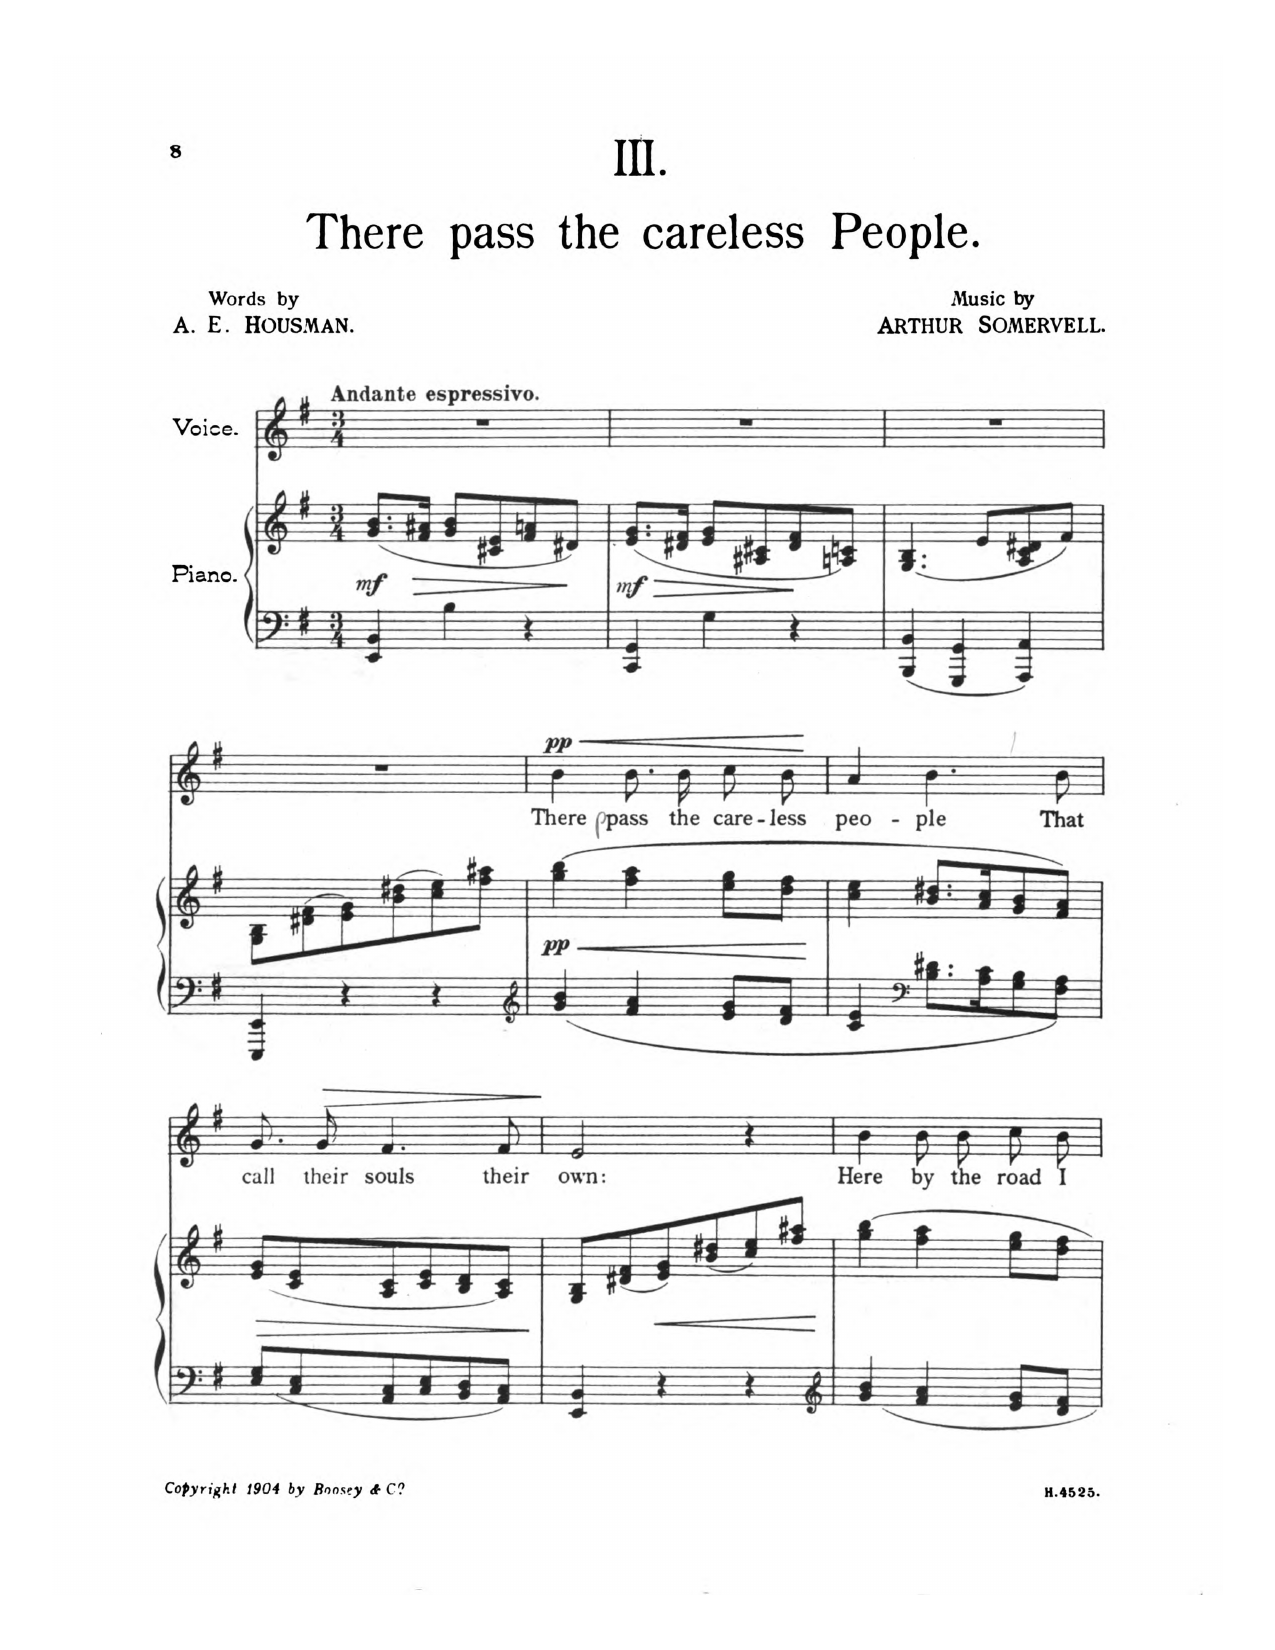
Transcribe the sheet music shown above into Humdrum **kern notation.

**kern	**kern	**dynam	**kern	**text	**dynam
*part2	*part2	*part2	*part1	*part1	*part1
*staff3	*staff2	*staff2/3	*staff1	*staff1	*staff1
*I"Piano	*	*	*I"Voice	*	*
*I'Pno	*	*	*	*	*
*clefF4	*clefG2	*	*clefG2	*	*
*k[f#]	*k[f#]	*	*k[f#]	*	*
*M3/4	*M3/4	*	*M3/4	*	*
=1	=1	=1	=1	=1	=1
!	!	!	!LO:TX:a:B:t=Andante espressivo	!	!
!	!	!LO:HP:b	!	!	!
!	!	!LO:DY:n=1:b	!	!	!
4EE/ 4BB/	(8.g/ 8.b/L	> mf	2.r	.	.
.	16f#/ 16a#X/Jk	.	.	.	.
4B\	8g/ 8b/L	.	.	.	.
.	8c#X/ 8e/	.	.	.	.
4r	8f#/ 8an/	.	.	.	.
.	8d#X/J)	.	.	.	.
.	.	]	.	.	.
=2	=2	=2	=2	=2	=2
!	!	!LO:HP:b	!	!	!
!	!	!LO:DY:n=1:b	!	!	!
4CC/ 4GG/	(8.e/ 8.g/L	> mf	2.r	.	.
.	16d#X/ 16f#/Jk	.	.	.	.
4G\	8e/ 8g/L	.	.	.	.
.	8A#X/ 8c#X/	.	.	.	.
4r	8d#/ 8f#/	.	.	.	.
.	8An/ 8cn/J)	]	.	.	.
=3	=3	=3	=3	=3	=3
4BBB/ 4BB/	(4.G/ 4.B/	.	2.r	.	.
4GGG/ 4GG/	.	.	.	.	.
.	8e/L	.	.	.	.
4AAA/ 4AA/	8A/ 8c/ 8d#X/	.	.	.	.
.	8f#/J)	.	.	.	.
=4	=4	=4	=4	=4	=4
4EEE/ 4EE/	8G\ 8B\L	.	2.r	.	.
.	(8d#X\ 8f#\	.	.	.	.
4r	8e\ 8g\)	.	.	.	.
.	(8b\ 8dd#X\	.	.	.	.
4r	8cc\ 8ee\)	.	.	.	.
.	8ff#\ 8aa#X\J	.	.	.	.
=5	=5	=5	=5	=5	=5
*clefG2	*	*	*	*	*
!	!	!LO:HP:b	!	!	!LO:HP:b
!	!	!LO:DY:n=1:b	!	!	!LO:DY:n=1:a
4g/ 4b/	(4gg\ 4bb\	< pp	4b\	There	< pp
4f#/ 4a/	4ff#\ 4aa\	.	8.b\L	pass	.
.	.	.	16b\Jk	the	.
8e/ 8g/L	8ee\ 8gg\L	.	8cc\L	care-	.
8d/ 8f#/J	8dd\ 8ff#\J	.	8b\J	-less	.
.	.	[	.	.	[
=6	=6	=6	=6	=6	=6
4c/ 4e/	4cc\ 4ee\	.	4a/	peo-	.
*clefF4	*	*	*	*	*
8.B\ 8.d#X\L	8.b/ 8.dd#X/L	.	4.b\	-ple	.
16A\ 16c\K	16a/ 16cc/K	.	.	.	.
8G\ 8B\	8g/ 8b/	.	.	.	.
8F#\ 8A\J	8f#/ 8a/J)	.	8b\	That	.
=7	=7	=7	=7	=7	=7
!	!	!LO:HP:b	!	!	!
8E/ 8G/L	(8e/ 8g/L	>	8.g/L	call	.
8C/ 8E/	8c/ 8e/	.	.	.	.
!	!	!	!	!	!LO:HP:b
.	.	.	16g/Jk	their	>
8AA/ 8C/	8A/ 8c/	.	4.f#/	souls	.
8C/ 8E/	8c/ 8e/	.	.	.	.
8BB/ 8D/	8B/ 8d/	.	.	.	.
8AA/ 8C/J	8A/ 8c/J)	.	8f#/	their	.
.	.	]	.	.	]
=8	=8	=8	=8	=8	=8
4EE/ 4BB/	8G/ 8B/L	.	2e/	own:	.
.	(8d#X/ 8f#/	.	.	.	.
!	!	!LO:HP:b	!	!	!
4r	8e/ 8g/)	<	.	.	.
.	(8b/ 8dd#X/	.	.	.	.
4r	8cc/ 8ee/)	.	4r	.	.
.	8ff#/ 8aa#X/J	.	.	.	.
.	.	[	.	.	.
=9	=9	=9	=9	=9	=9
*clefG2	*	*	*	*	*
4g/ 4b/	4gg\ 4bb\	.	4b\	Here	.
4f#/ 4a/	4ff#\ 4aa\	.	8b\L	by	.
.	.	.	8b\J	the	.
8e/ 8g/L	8ee\ 8gg\L	.	8cc\L	road	.
8d/ 8f#/J	8dd\ 8ff#\J	.	8b\J	I	.
=	=	=	=	=	=
*-	*-	*-	*-	*-	*-
